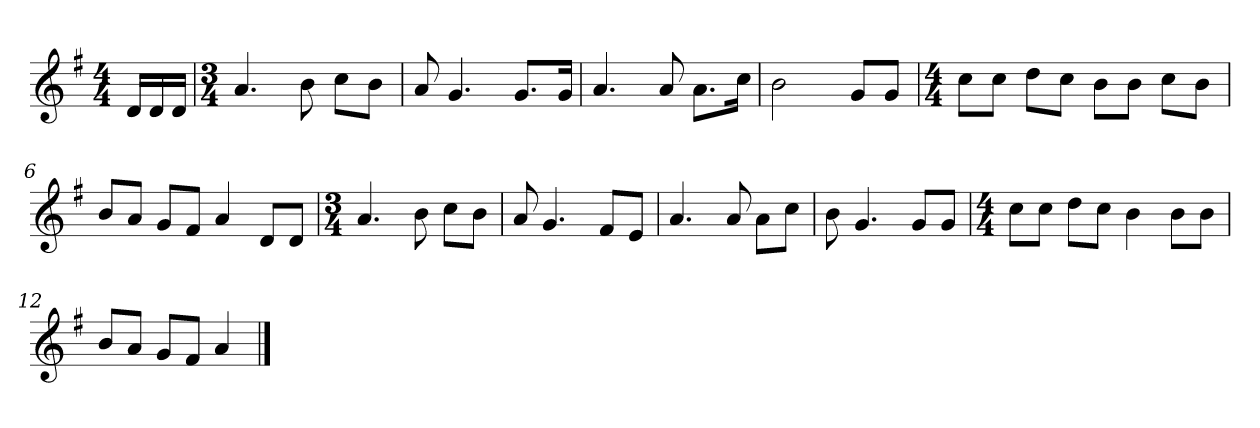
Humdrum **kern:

**kern
*part1
*staff1
*k[f#]
*M4/4
*MM120
=
16dLL
16d
16dJJ
=1
*M3/4
4.a
8b
8ccL
8bJ
=2
8a
4.g
8.gL
16gJk
=3
4.a
8a
8.aL
16ccJk
=4
2b
8gL
8gJ
=5
*M4/4
8ccL
8ccJ
8ddL
8ccJ
8bL
8bJ
8ccL
8bJ
=6
8bL
8aJ
8gL
8f#J
4a
8dL
8dJ
=7
*M3/4
4.a
8b
8ccL
8bJ
=8
8a
4.g
8f#L
8eJ
=9
4.a
8a
8aL
8ccJ
=10
8b
4.g
8gL
8gJ
=11
*M4/4
8ccL
8ccJ
8ddL
8ccJ
4b
8bL
8bJ
=12
8bL
8aJ
8gL
8f#J
4a
==
*-
